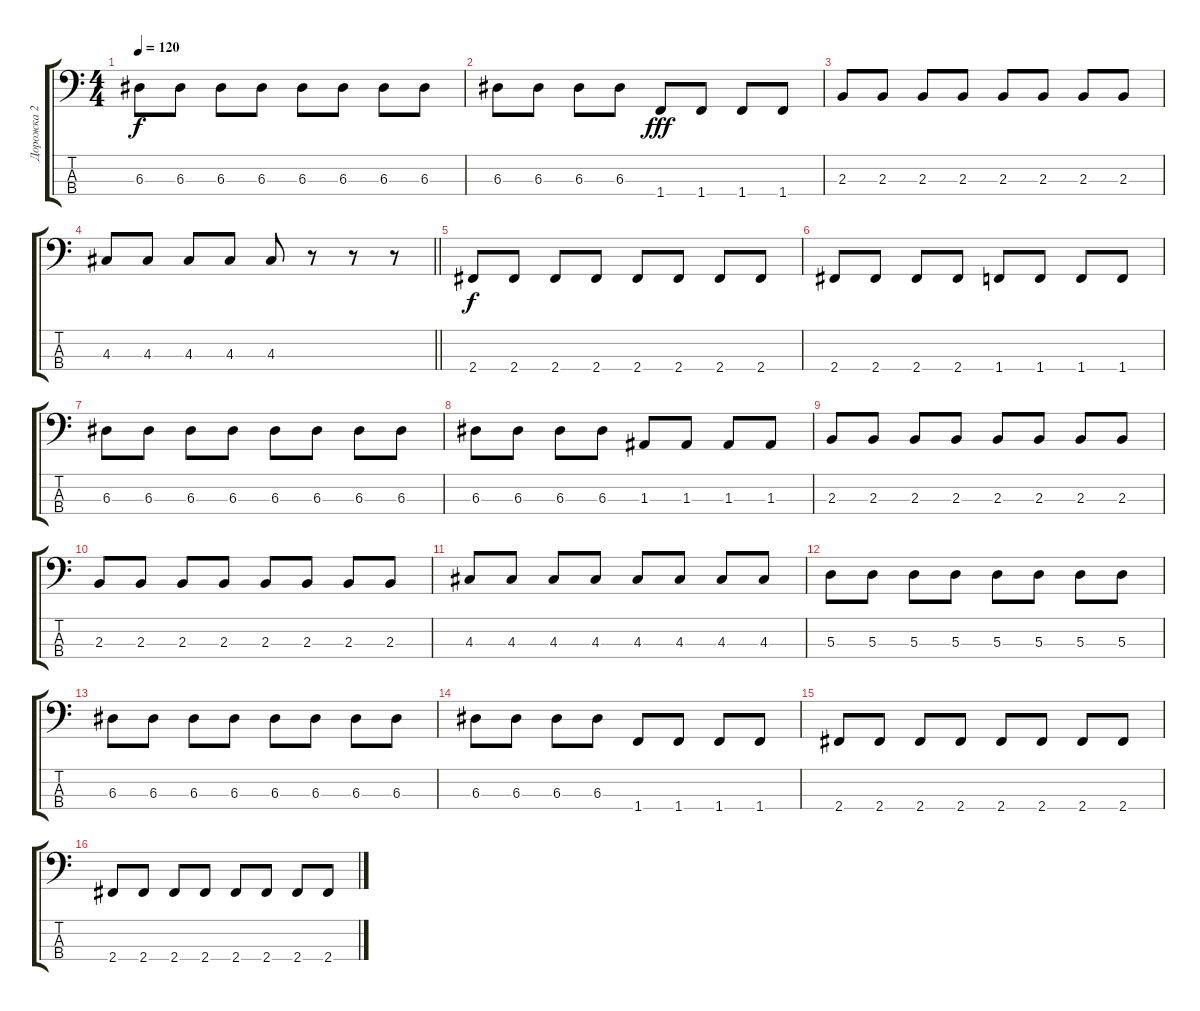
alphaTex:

\track ("Дорожка 2" "Дорожка 2") {instrument electricbassfinger}
\staff {score tabs}
\tuning (G2 D2 A1 E1) {hide}
\ts (4 4)
\tempo 120
\clef f4
\ks c
6.3.8{dy f} 6.3.8 6.3.8 6.3.8 6.3.8 6.3.8 6.3.8 6.3.8 |
6.3.8 6.3.8 6.3.8 6.3.8 1.4.8{dy fff} 1.4.8 1.4.8 1.4.8 |
2.3.8 2.3.8 2.3.8 2.3.8 2.3.8 2.3.8 2.3.8 2.3.8 |
\barLineRight lightlight
4.3.8 4.3.8 4.3.8 4.3.8 4.3.8 r.8 r.8 r.8 |
2.4.8{dy f} 2.4.8 2.4.8 2.4.8 2.4.8 2.4.8 2.4.8 2.4.8 |
2.4.8 2.4.8 2.4.8 2.4.8 1.4.8 1.4.8 1.4.8 1.4.8 |
6.3.8 6.3.8 6.3.8 6.3.8 6.3.8 6.3.8 6.3.8 6.3.8 |
6.3.8 6.3.8 6.3.8 6.3.8 1.3.8 1.3.8 1.3.8 1.3.8 |
2.3.8 2.3.8 2.3.8 2.3.8 2.3.8 2.3.8 2.3.8 2.3.8 |
2.3.8 2.3.8 2.3.8 2.3.8 2.3.8 2.3.8 2.3.8 2.3.8 |
4.3.8 4.3.8 4.3.8 4.3.8 4.3.8 4.3.8 4.3.8 4.3.8 |
5.3.8 5.3.8 5.3.8 5.3.8 5.3.8 5.3.8 5.3.8 5.3.8 |
6.3.8 6.3.8 6.3.8 6.3.8 6.3.8 6.3.8 6.3.8 6.3.8 |
6.3.8 6.3.8 6.3.8 6.3.8 1.4.8 1.4.8 1.4.8 1.4.8 |
2.4.8 2.4.8 2.4.8 2.4.8 2.4.8 2.4.8 2.4.8 2.4.8 |
2.4.8 2.4.8 2.4.8 2.4.8 2.4.8 2.4.8 2.4.8 2.4.8
